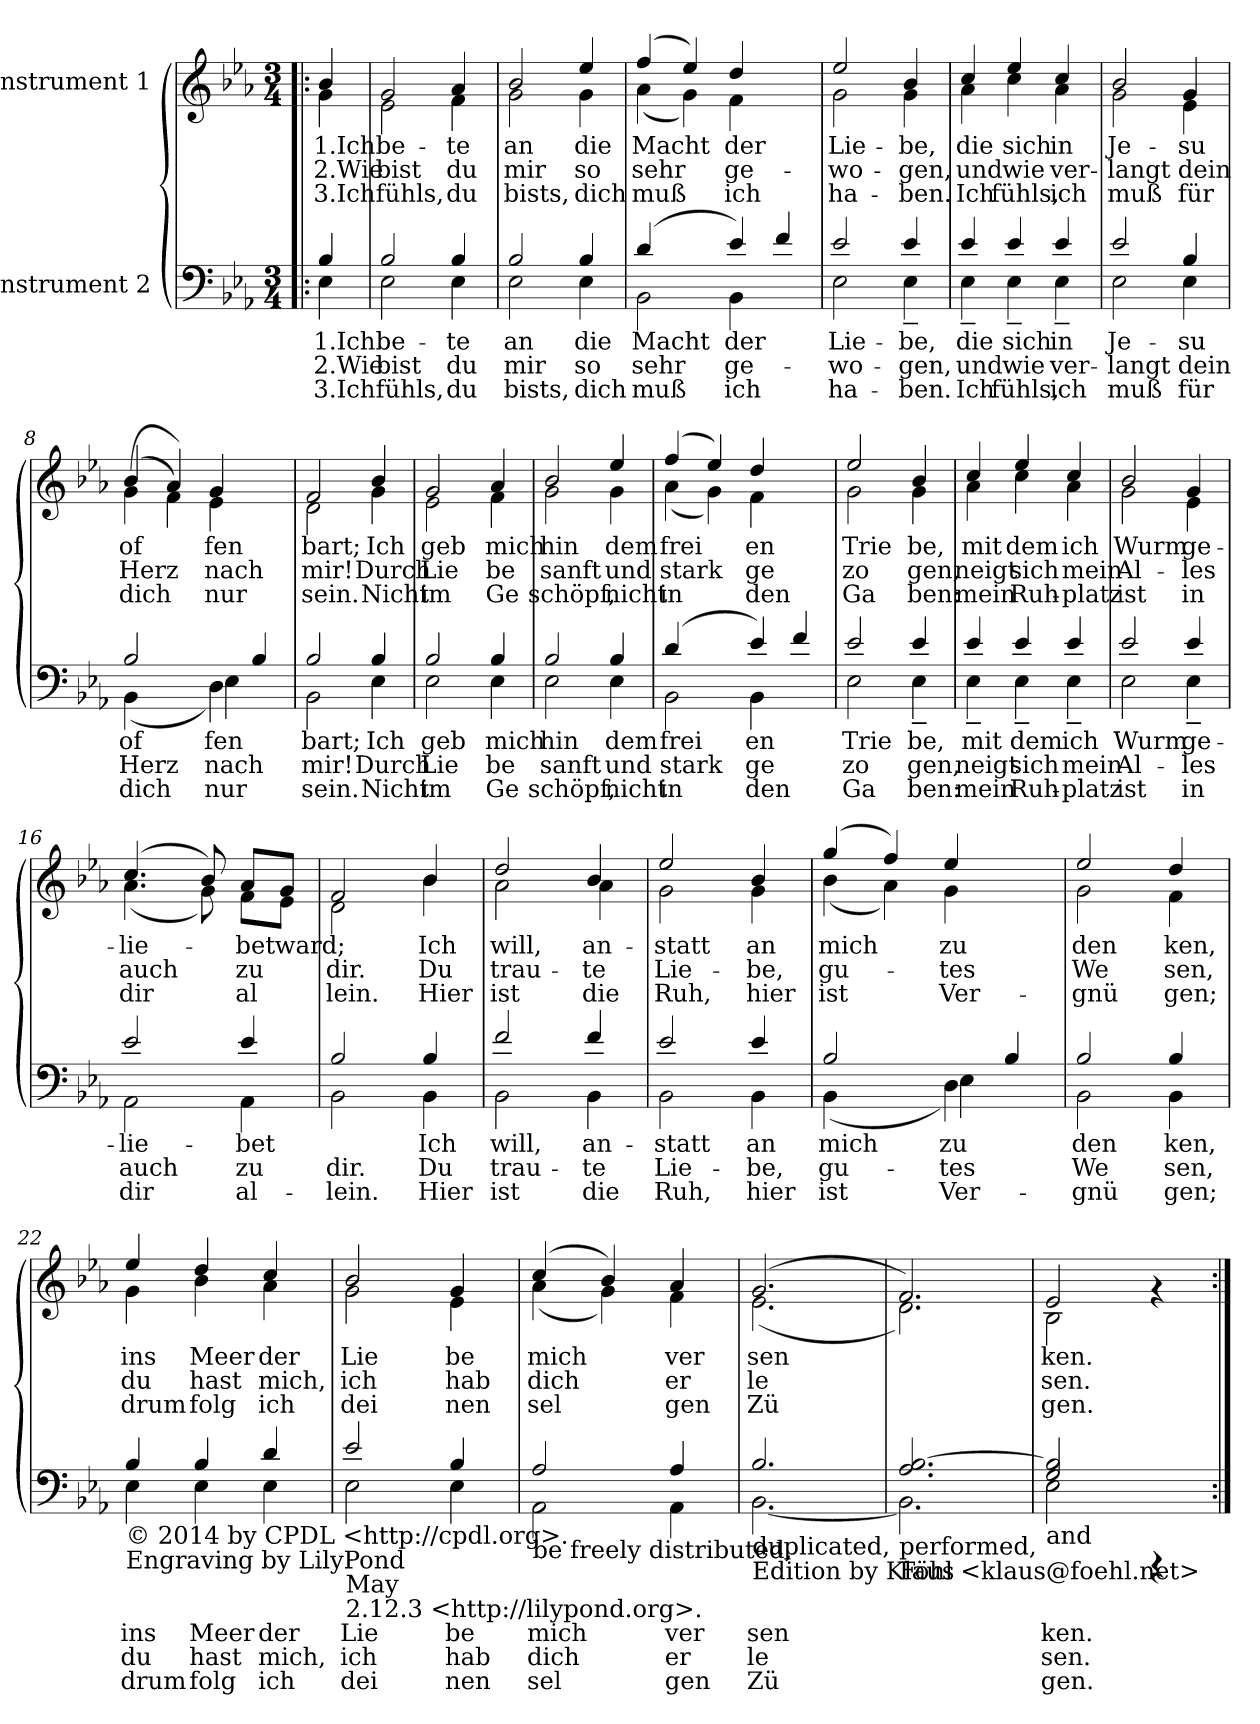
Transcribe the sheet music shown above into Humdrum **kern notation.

**kern	**text	**text	**text	**kern	**text	**text	**text
*part2	*part2	*part2	*part2	*part1	*part1	*part1	*part1
*staff2	*staff2	*staff2	*staff2	*staff1	*staff1	*staff1	*staff1
*I"Instrument 2	*	*	*	*I"Instrument 1	*	*	*
!!LO:PB:g=z
*stria5	*	*	*	*stria5	*	*	*
*clefF4	*	*	*	*clefG2	*	*	*
*k[b-e-a-]	*	*	*	*k[b-e-a-]	*	*	*
*E-:	*	*	*	*E-:	*	*	*
*M3/4	*	*	*	*M3/4	*	*	*
=1!|:	=1!|:	=1!|:	=1!|:	=1!|:	=1!|:	=1!|:	=1!|:
*^	*	*	*	*	*	*	*
!	!	!LO:LY:a:rj	!LO:LY:a:rj	!LO:LY:a:rj	!	!LO:LY:b:rj	!LO:LY:b:rj	!LO:LY:b:rj
*	*	*	*	*	*^	*	*	*
4B-/	4E-\	1.Ich	2.Wie	3.Ich	4b-/	4g\	1.Ich	2.Wie	3.Ich
=2	=2	=2	=2	=2	=2	=2	=2	=2	=2
!	!	!LO:LY:a:rj	!LO:LY:a:rj	!LO:LY:a:rj	!	!	!LO:LY:b:rj	!LO:LY:b:rj	!LO:LY:b:rj
2B-/	2E-\	be-	-bist	fühls,	2g/	2e-\	be-	-bist	fühls,
!	!	!LO:LY:a:rj	!LO:LY:a:rj	!LO:LY:a:rj	!	!	!LO:LY:b:rj	!LO:LY:b:rj	!LO:LY:b:rj
4B-/	4E-\	te	du	du	4a-/	4f\	te	du	du
=3	=3	=3	=3	=3	=3	=3	=3	=3	=3
!	!	!LO:LY:a:rj	!LO:LY:a:rj	!LO:LY:a:rj	!	!	!LO:LY:b:rj	!LO:LY:b:rj	!LO:LY:b:rj
2B-/	2E-\	an	mir	bists,	2b-/	2g\	an	mir	bists,
!	!	!LO:LY:a:rj	!LO:LY:a:rj	!LO:LY:a:rj	!	!	!LO:LY:b:rj	!LO:LY:b:rj	!LO:LY:b:rj
4B-/	4E-\	die	so	dich	4ee-/	4g\	die	so	dich
=4	=4	=4	=4	=4	=4	=4	=4	=4	=4
!	!	!LO:LY:a:rj	!LO:LY:a:rj	!LO:LY:a:rj	!	!	!LO:LY:b:rj	!LO:LY:b:rj	!LO:LY:b:rj
2BB-\	(>4d/	Macht	sehr	muß	(>4ff/	(<4a-\	Macht	sehr	muß
!	!	!	!	!	!	!	!LO:LY:b:rj	!LO:LY:b:rj	!LO:LY:b:rj
.	4ryy	.	.	.	4ee-/)	4g\)	.	.	-
!	!	!LO:LY:a:rj	!LO:LY:a:rj	!LO:LY:a:rj	!	!	!	!	!
!	!	!LO:LY:a:rj	!LO:LY:a:rj	!LO:LY:a:rj	!	!	!LO:LY:b:rj	!LO:LY:b:rj	!LO:LY:b:rj
4e-/)	4BB-\	-der	ge-	-ich	4dd/	4f\	-der	ge-	-ich
4f/	4ryy	.	.	.	4ryy	4ryy	.	.	.
=5	=5	=5	=5	=5	=5	=5	=5	=5	=5
!	!	!LO:LY:a:rj	!LO:LY:a:rj	!LO:LY:a:rj	!	!	!LO:LY:b:rj	!LO:LY:b:rj	!LO:LY:b:rj
2e-/	2E-\	Lie-	-wo-	-ha-	2ee-/	2g\	Lie-	-wo-	-ha-
!	!	!LO:LY:a:rj	!LO:LY:a:rj	!LO:LY:a:rj	!	!	!LO:LY:b:rj	!LO:LY:b:rj	!LO:LY:b:rj
4e-/	4E-~>\	-be,	gen,	ben.	4b-/	4g\	-be,	gen,	ben.
=6	=6	=6	=6	=6	=6	=6	=6	=6	=6
!	!	!LO:LY:a:rj	!LO:LY:a:rj	!LO:LY:a:rj	!	!	!LO:LY:b:rj	!LO:LY:b:rj	!LO:LY:b:rj
4e-/	4E-~>\	die	und	Ich	4cc/	4a-\	die	und	Ich
!	!	!LO:LY:a:rj	!LO:LY:a:rj	!LO:LY:a:rj	!	!	!LO:LY:b:rj	!LO:LY:b:rj	!LO:LY:b:rj
4e-/	4E-~>\	sich	wie	fühls,	4ee-/	4cc\	sich	wie	fühls,
!	!	!LO:LY:a:rj	!LO:LY:a:rj	!LO:LY:a:rj	!	!	!LO:LY:b:rj	!LO:LY:b:rj	!LO:LY:b:rj
4e-/	4E-~>\	in	ver-	-ich	4cc/	4a-\	in	ver-	-ich
=7	=7	=7	=7	=7	=7	=7	=7	=7	=7
!	!	!LO:LY:a:rj	!LO:LY:a:rj	!LO:LY:a:rj	!	!	!LO:LY:b:rj	!LO:LY:b:rj	!LO:LY:b:rj
2e-/	2E-\	Je-	-langt	muß	2b-/	2g\	Je-	-langt	muß
!	!	!LO:LY:a:rj	!LO:LY:a:rj	!LO:LY:a:rj	!	!	!LO:LY:b:rj	!LO:LY:b:rj	!LO:LY:b:rj
4B-/	4E-\	su	dein	für	4g/	4e-\	su	dein	für
!!LO:LB:g=z	!!
=8	=8	=8	=8	=8	=8	=8	=8	=8	=8
!	!	!LO:LY:a:rj	!LO:LY:a:rj	!LO:LY:a:rj	!	!	!LO:LY:b:rj	!LO:LY:b:rj	!LO:LY:b:rj
2B-/	(<4BB-\	of	Herz	dich	(<4g\	(>4b-/	of	Herz	dich
!	!	!	!	!	!	!	!LO:LY:b:rj	!LO:LY:b:rj	!LO:LY:b:rj
.	4ryy	.	.	.	4a-/)	4f\)	.	.	.
!	!	!LO:LY:a:rj	!LO:LY:a:rj	!LO:LY:a:rj	!	!	!	!	!
!	!	!LO:LY:a:rj	!LO:LY:a:rj	!LO:LY:a:rj	!	!	!LO:LY:b:rj	!LO:LY:b:rj	!LO:LY:b:rj
4D\)	4E-\	fen	nach	nur	4g/	4e-\	fen	nach	nur
4B-/	4ryy	.	.	.	4ryy	4ryy	.	.	.
=9	=9	=9	=9	=9	=9	=9	=9	=9	=9
!	!	!LO:LY:a:rj	!LO:LY:a:rj	!LO:LY:a:rj	!	!	!LO:LY:b:rj	!LO:LY:b:rj	!LO:LY:b:rj
2B-/	2BB-\	bart;	mir!	sein.	2f/	2d\	bart;	mir!	sein.
!	!	!LO:LY:a:rj	!LO:LY:a:rj	!LO:LY:a:rj	!	!	!LO:LY:b:rj	!LO:LY:b:rj	!LO:LY:b:rj
4B-/	4E-\	Ich	Durch	Nicht	4b-/	4g\	Ich	Durch	Nicht
=10	=10	=10	=10	=10	=10	=10	=10	=10	=10
!	!	!LO:LY:a:rj	!LO:LY:a:rj	!LO:LY:a:rj	!	!	!LO:LY:b:rj	!LO:LY:b:rj	!LO:LY:b:rj
2B-/	2E-\	geb	Lie	im	2g/	2e-\	geb	Lie	im
!	!	!LO:LY:a:rj	!LO:LY:a:rj	!LO:LY:a:rj	!	!	!LO:LY:b:rj	!LO:LY:b:rj	!LO:LY:b:rj
4B-/	4E-\	mich	be	Ge	4a-/	4f\	mich	be	Ge
=11	=11	=11	=11	=11	=11	=11	=11	=11	=11
!	!	!LO:LY:a:rj	!LO:LY:a:rj	!LO:LY:a:rj	!	!	!LO:LY:b:rj	!LO:LY:b:rj	!LO:LY:b:rj
2B-/	2E-\	hin	sanft	schöpf,	2b-/	2g\	hin	sanft	schöpf,
!	!	!LO:LY:a:rj	!LO:LY:a:rj	!LO:LY:a:rj	!	!	!LO:LY:b:rj	!LO:LY:b:rj	!LO:LY:b:rj
4B-/	4E-\	dem	und	nicht	4ee-/	4g\	dem	und	nicht
=12	=12	=12	=12	=12	=12	=12	=12	=12	=12
!	!	!LO:LY:a:rj	!LO:LY:a:rj	!LO:LY:a:rj	!	!	!LO:LY:b:rj	!LO:LY:b:rj	!LO:LY:b:rj
2BB-\	(>4d/	frei	stark	in	(>4ff/	(<4a-\	frei	stark	in
!	!	!	!	!	!	!	!LO:LY:b:rj	!LO:LY:b:rj	!LO:LY:b:rj
.	4ryy	.	.	.	4ee-/)	4g\)	.	.	.
!	!	!LO:LY:a:rj	!LO:LY:a:rj	!LO:LY:a:rj	!	!	!	!	!
!	!	!LO:LY:a:rj	!LO:LY:a:rj	!LO:LY:a:rj	!	!	!LO:LY:b:rj	!LO:LY:b:rj	!LO:LY:b:rj
4e-/)	4BB-\	en	ge	den	4dd/	4f\	en	ge	den
4f/	4ryy	.	.	.	4ryy	4ryy	.	.	.
=13	=13	=13	=13	=13	=13	=13	=13	=13	=13
!	!	!LO:LY:a:rj	!LO:LY:a:rj	!LO:LY:a:rj	!	!	!LO:LY:b:rj	!LO:LY:b:rj	!LO:LY:b:rj
2e-/	2E-\	Trie	zo	Ga	2ee-/	2g\	Trie	zo	Ga
!	!	!LO:LY:a:rj	!LO:LY:a:rj	!LO:LY:a:rj	!	!	!LO:LY:b:rj	!LO:LY:b:rj	!LO:LY:b:rj
4e-/	4E-~>\	be,	gen,	ben:	4b-/	4g\	be,	gen,	ben:
!!LO:LB:g=z	!!
=14	=14	=14	=14	=14	=14	=14	=14	=14	=14
!	!	!LO:LY:a:rj	!LO:LY:a:rj	!LO:LY:a:rj	!	!	!LO:LY:b:rj	!LO:LY:b:rj	!LO:LY:b:rj
4e-/	4E-~>\	mit	neigt	mein	4cc/	4a-\	mit	neigt	mein
!	!	!LO:LY:a:rj	!LO:LY:a:rj	!LO:LY:a:rj	!	!	!LO:LY:b:rj	!LO:LY:b:rj	!LO:LY:b:rj
4e-/	4E-~>\	dem	sich	Ruh-	4ee-/	4cc\	dem	sich	Ruh-
!	!	!LO:LY:a:rj	!LO:LY:a:rj	!LO:LY:a:rj	!	!	!LO:LY:b:rj	!LO:LY:b:rj	!LO:LY:b:rj
4e-/	4E-~>\	-ich	mein	platz	4cc/	4a-\	-ich	mein	platz
=15	=15	=15	=15	=15	=15	=15	=15	=15	=15
!	!	!LO:LY:a:rj	!LO:LY:a:rj	!LO:LY:a:rj	!	!	!LO:LY:b:rj	!LO:LY:b:rj	!LO:LY:b:rj
2e-/	2E-\	Wurm	Al-	-ist	2b-/	2g\	Wurm	Al-	-ist
!	!	!LO:LY:a:rj	!LO:LY:a:rj	!LO:LY:a:rj	!	!	!LO:LY:b:rj	!LO:LY:b:rj	!LO:LY:b:rj
4e-/	4E-~>\	ge-	-les	in	4g/	4e-\	ge-	-les	in
=16	=16	=16	=16	=16	=16	=16	=16	=16	=16
!	!	!LO:LY:a:rj	!LO:LY:a:rj	!LO:LY:a:rj	!	!	!LO:LY:b:rj	!LO:LY:b:rj	!LO:LY:b:rj
2e-/	2AA-\	lie-	-auch	dir	(>4.cc/	(<4.a-\	lie-	-auch	dir
!	!	!	!	!	!	!	!LO:LY:b:rj	!LO:LY:b:rj	!LO:LY:b:rj
.	.	.	.	.	8b-/)	8g\)	.	.	.
!	!	!LO:LY:a:rj	!LO:LY:a:rj	!LO:LY:a:rj	!	!	!LO:LY:b:rj	!LO:LY:b:rj	!LO:LY:b:rj
4e-/	4AA-\	bet	zu	al-	8a-/L	8f\L	bet	zu	al-
!	!	!	!	!	!	!	!LO:LY:b:rj	!LO:LY:b:rj	!LO:LY:b:rj
.	.	.	.	.	8g/J	8e-\J	-ward;	.	-
=17	=17	=17	=17	=17	=17	=17	=17	=17	=17
!	!	!LO:LY:a:rj	!LO:LY:a:rj	!LO:LY:a:rj	!	!	!LO:LY:b:rj	!LO:LY:b:rj	!LO:LY:b:rj
2B-/	2BB-\	-	dir.	lein.	2f/	2d\	-	dir.	lein.
!	!	!LO:LY:a:rj	!LO:LY:a:rj	!LO:LY:a:rj	!	!	!LO:LY:b:rj	!LO:LY:b:rj	!LO:LY:b:rj
4B-/	4BB-\	Ich	Du	Hier	4b-/	4b-\	Ich	Du	Hier
=18	=18	=18	=18	=18	=18	=18	=18	=18	=18
!	!	!LO:LY:a:rj	!LO:LY:a:rj	!LO:LY:a:rj	!	!	!LO:LY:b:rj	!LO:LY:b:rj	!LO:LY:b:rj
2f/	2BB-\	will,	trau-	-ist	2dd/	2a-\	will,	trau-	-ist
!	!	!LO:LY:a:rj	!LO:LY:a:rj	!LO:LY:a:rj	!	!	!LO:LY:b:rj	!LO:LY:b:rj	!LO:LY:b:rj
4f/	4BB-\	an-	-te	die	4b-/	4a-\	an-	-te	die
=19	=19	=19	=19	=19	=19	=19	=19	=19	=19
!	!	!LO:LY:a:rj	!LO:LY:a:rj	!LO:LY:a:rj	!	!	!LO:LY:b:rj	!LO:LY:b:rj	!LO:LY:b:rj
2e-/	2BB-\	statt	Lie-	-Ruh,	2ee-/	2g\	statt	Lie-	-Ruh,
!	!	!LO:LY:a:rj	!LO:LY:a:rj	!LO:LY:a:rj	!	!	!LO:LY:b:rj	!LO:LY:b:rj	!LO:LY:b:rj
4e-/	4BB-\	an	be,	hier	4b-/	4g\	an	be,	hier
=20	=20	=20	=20	=20	=20	=20	=20	=20	=20
!	!	!LO:LY:a:rj	!LO:LY:a:rj	!LO:LY:a:rj	!	!	!LO:LY:b:rj	!LO:LY:b:rj	!LO:LY:b:rj
2B-/	(<4BB-\	mich	gu-	-ist	(>4gg/	(<4b-\	mich	gu-	-ist
!	!	!	!	!	!	!	!LO:LY:b:rj	!LO:LY:b:rj	!LO:LY:b:rj
.	4ryy	.	.	.	4ff/)	4a-\)	.	.	.
!	!	!LO:LY:a:rj	!LO:LY:a:rj	!LO:LY:a:rj	!	!	!	!	!
!	!	!LO:LY:a:rj	!LO:LY:a:rj	!LO:LY:a:rj	!	!	!LO:LY:b:rj	!LO:LY:b:rj	!LO:LY:b:rj
4D\)	4E-\	zu	tes	Ver-	4ee-/	4g\	zu	tes	Ver-
4B-/	4ryy	.	.	.	4ryy	4ryy	.	.	.
!!LO:LB:g=z	!!
=21	=21	=21	=21	=21	=21	=21	=21	=21	=21
!	!	!LO:LY:a:rj	!LO:LY:a:rj	!LO:LY:a:rj	!	!	!LO:LY:b:rj	!LO:LY:b:rj	!LO:LY:b:rj
2B-/	2BB-\	-den	We	gnü	2ee-/	2g\	-den	We	gnü
!	!	!LO:LY:a:rj	!LO:LY:a:rj	!LO:LY:a:rj	!	!	!LO:LY:b:rj	!LO:LY:b:rj	!LO:LY:b:rj
4B-/	4BB-\	ken,	sen,	gen;	4dd/	4f\	ken,	sen,	gen;
=22	=22	=22	=22	=22	=22	=22	=22	=22	=22
!LO:TX:b:t=© 2014 by CPDL <http&colon;//cpdl.org>.	!	!	!	!	!	!	!	!	!
!LO:TX:b:t=Engraving by LilyPond	!	!	!	!	!	!	!	!	!
!	!	!LO:LY:a:rj	!LO:LY:a:rj	!LO:LY:a:rj	!	!	!LO:LY:b:rj	!LO:LY:b:rj	!LO:LY:b:rj
4B-/	4E-\	ins	du	drum	4ee-/	4g\	ins	du	drum
!	!	!LO:LY:a:rj	!LO:LY:a:rj	!LO:LY:a:rj	!	!	!LO:LY:b:rj	!LO:LY:b:rj	!LO:LY:b:rj
4B-/	4E-\	Meer	hast	folg	4dd/	4b-\	Meer	hast	folg
!	!	!LO:LY:a:rj	!LO:LY:a:rj	!LO:LY:a:rj	!	!	!LO:LY:b:rj	!LO:LY:b:rj	!LO:LY:b:rj
4d/	4E-\	der	mich,	ich	4cc/	4a-\	der	mich,	ich
=23	=23	=23	=23	=23	=23	=23	=23	=23	=23
!LO:TX:b:t=May	!	!	!	!	!	!	!	!	!
!LO:TX:b:t=2.12.3 <http&colon;//lilypond.org>.	!	!	!	!	!	!	!	!	!
!	!	!LO:LY:a:rj	!LO:LY:a:rj	!LO:LY:a:rj	!	!	!LO:LY:b:rj	!LO:LY:b:rj	!LO:LY:b:rj
2e-/	2E-\	Lie	ich	dei	2b-/	2g\	Lie	ich	dei
!	!	!LO:LY:a:rj	!LO:LY:a:rj	!LO:LY:a:rj	!	!	!LO:LY:b:rj	!LO:LY:b:rj	!LO:LY:b:rj
4B-/	4E-\	be	hab	nen	4g/	4e-\	be	hab	nen
=24	=24	=24	=24	=24	=24	=24	=24	=24	=24
!LO:TX:b:t=be freely distributed,	!	!	!	!	!	!	!	!	!
!	!	!LO:LY:a:rj	!LO:LY:a:rj	!LO:LY:a:rj	!	!	!LO:LY:b:rj	!LO:LY:b:rj	!LO:LY:b:rj
2A-/	2AA-\	mich	dich	sel	(>4cc/	(<4a-\	mich	dich	sel
!	!	!	!	!	!	!	!LO:LY:b:rj	!LO:LY:b:rj	!LO:LY:b:rj
.	.	.	.	.	4b-/)	4g\)	.	.	.
!	!	!LO:LY:a:rj	!LO:LY:a:rj	!LO:LY:a:rj	!	!	!LO:LY:b:rj	!LO:LY:b:rj	!LO:LY:b:rj
4A-/	4AA-\	ver	er	gen	4a-/	4f\	ver	er	gen
=25	=25	=25	=25	=25	=25	=25	=25	=25	=25
!LO:TX:b:t=duplicated,	!	!	!	!	!	!	!	!	!
!LO:TX:b:t=Edition by Klaus	!	!	!	!	!	!	!	!	!
!	!	!LO:LY:a:rj	!LO:LY:a:rj	!LO:LY:a:rj	!	!	!LO:LY:b:rj	!LO:LY:b:rj	!LO:LY:b:rj
2.B-/	[<2.BB-\	sen	le	Zü	(>2.g/	(<2.e-\	sen	le	Zü
=26	=26	=26	=26	=26	=26	=26	=26	=26	=26
!LO:TX:b:t=performed,	!	!	!	!	!	!	!	!	!
!LO:TX:b:t=Föhl <klaus@foehl.net>	!	!	!	!	!	!	!	!	!
!	!	!LO:LY:a:rj	!	!	!	!	!LO:LY:b:rj	!	!
[>2.B-/ 2.A-/	2.BB-\]	.	.	.	2.f/)	2.d\)	.	.	.
=27	=27	=27	=27	=27	=27	=27	=27	=27	=27
!LO:TX:b:t=and	!	!	!	!	!	!	!	!	!
!	!	!LO:LY:a:rj	!LO:LY:a:rj	!LO:LY:a:rj	!	!	!LO:LY:b:rj	!LO:LY:b:rj	!LO:LY:b:rj
2B-/] 2G/	2E-\	ken.	sen.	gen.	2e-/	2B-\	ken.	sen.	gen.
4rCCC	4ryy	.	.	.	4rf	4ryy	.	.	.
*v	*v	*	*	*	*	*	*	*	*
*	*	*	*	*v	*v	*	*	*
=:|!	=:|!	=:|!	=:|!	=:|!	=:|!	=:|!	=:|!
*-	*-	*-	*-	*-	*-	*-	*-
